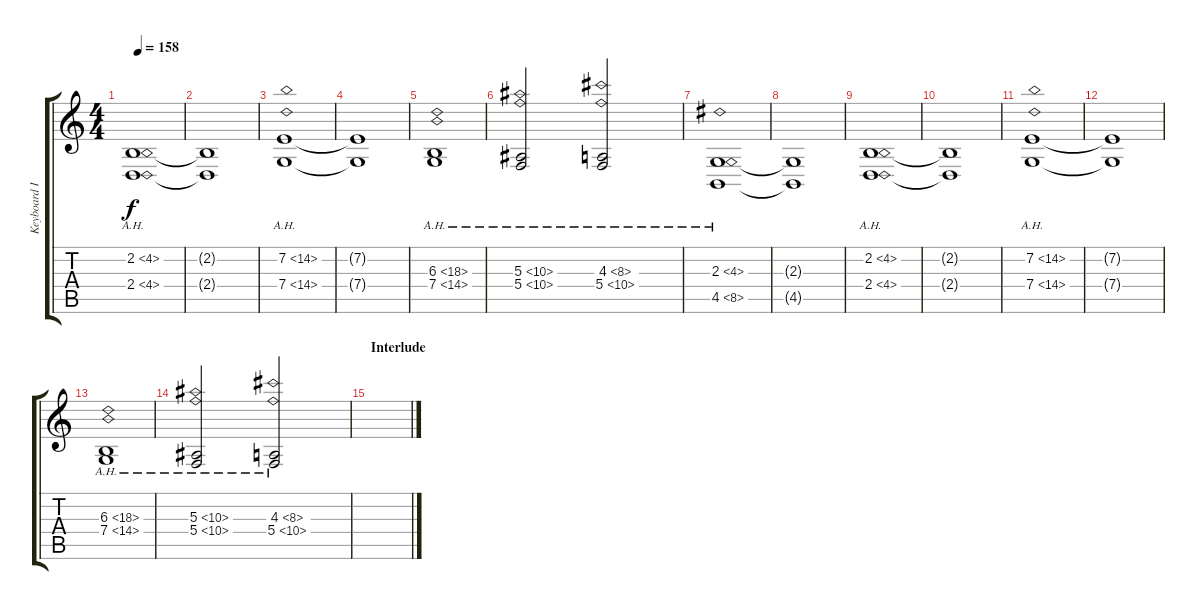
\track ("Keyboard I" "Keyboard I") {instrument pad4choir}
\staff {score tabs}
\tuning (D4 A3 F3 C3 G2 D2) {hide}
\ts (4 4)
\tempo 158
\clef g2
\ks c
(2.2{ah 2} 2.4{ah 2}).1{dy f} |
(2.2{t} 2.4{t}).1 |
(7.2{ah 7} 7.4{ah 7}).1 |
(7.2{t} 7.4{t}).1 |
(6.3{ah 12} 7.4{ah 7}).1 |
(5.3{ah 5} 5.4{ah 5}).2 (4.3{ah 4} 5.4{ah 5}).2 |
(2.3{ah 2} 4.5{ah 4}).1 |
(2.3{t} 4.5{t}).1 |
(2.2{ah 2} 2.4{ah 2}).1 |
(2.2{t} 2.4{t}).1 |
(7.2{ah 7} 7.4{ah 7}).1 |
(7.2{t} 7.4{t}).1 |
(6.3{ah 12} 7.4{ah 7}).1 |
(5.3{ah 5} 5.4{ah 5}).2 (4.3{ah 4} 5.4{ah 5}).2 |
\section ("" "Interlude")
